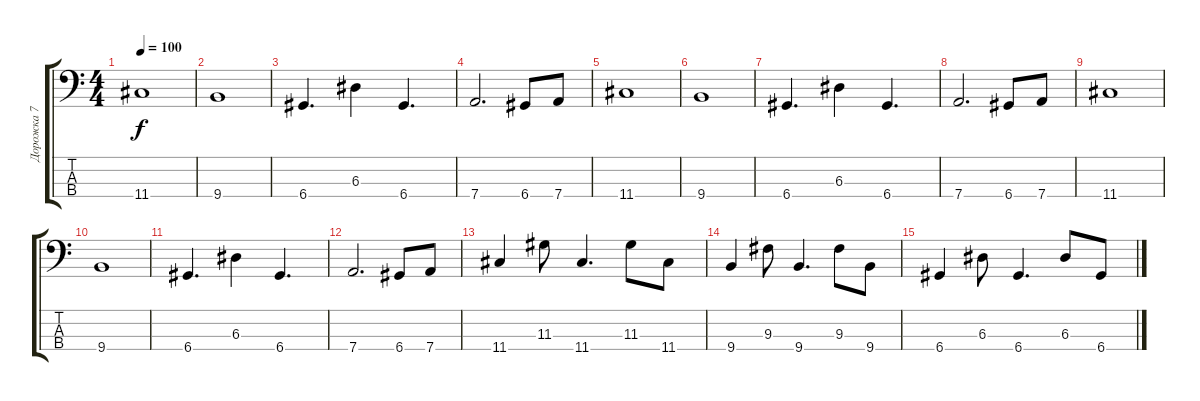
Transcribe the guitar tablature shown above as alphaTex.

\track ("Дорожка 7" "Дорожка 7") {instrument electricbassfinger}
\staff {score tabs}
\tuning (G2 D2 A1 D1) {hide}
\ts (4 4)
\tempo 100
\clef f4
\ks c
11.4.1{dy f} |
9.4.1 |
6.4.4{d} 6.3.4 6.4.4{d} |
7.4.2{d} 6.4.8 7.4.8 |
11.4.1 |
9.4.1 |
6.4.4{d} 6.3.4 6.4.4{d} |
7.4.2{d} 6.4.8 7.4.8 |
11.4.1 |
9.4.1 |
6.4.4{d} 6.3.4 6.4.4{d} |
7.4.2{d} 6.4.8 7.4.8 |
11.4.4 11.3.8 11.4.4{d} 11.3.8 11.4.8 |
9.4.4 9.3.8 9.4.4{d} 9.3.8 9.4.8 |
6.4.4 6.3.8 6.4.4{d} 6.3.8 6.4.8
